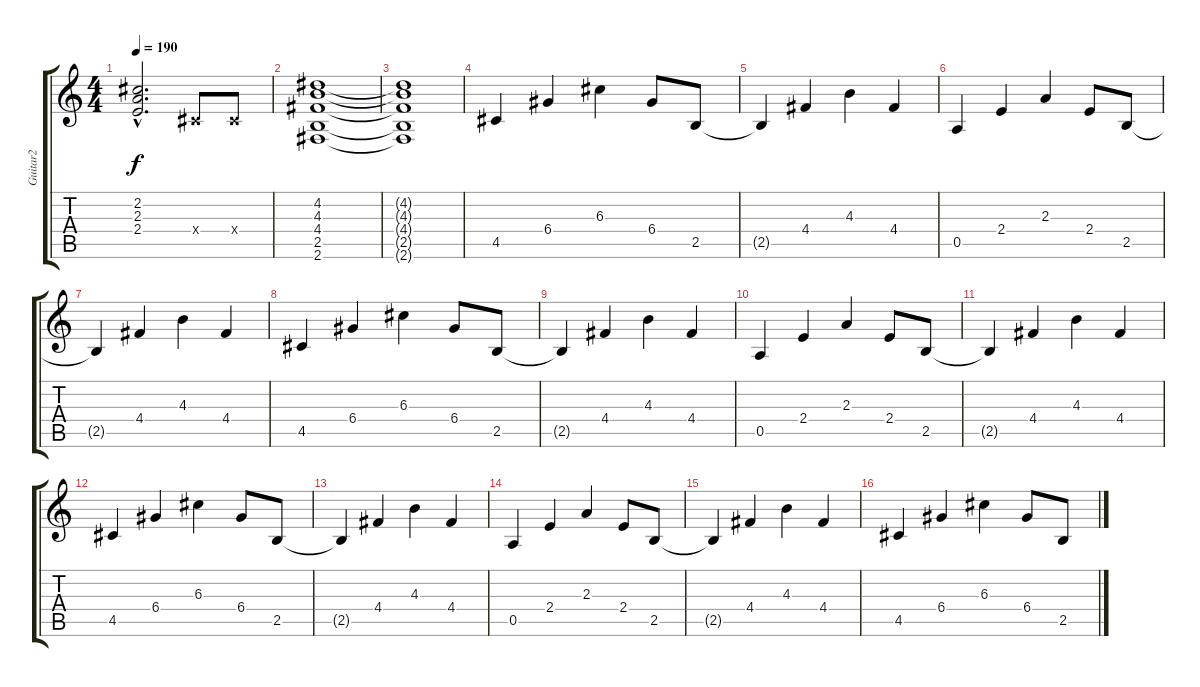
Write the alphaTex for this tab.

\track ("Guitar2" "Guitar2") {instrument electricguitarclean}
\staff {score tabs}
\tuning (E4 B3 G3 D3 A2 E2) {hide}
\ts (4 4)
\tempo 190
\clef g2
\ks c
(2.2{hac t} 2.3{hac t} 2.4{hac t}).2{d dy f} -1.4{x}.8 -1.4{x}.8 |
(4.2 4.3 4.4 2.5 2.6).1 |
(4.2{t} 4.3{t} 4.4{t} 2.5{t} 2.6{t}).1 |
4.5.4 6.4.4 6.3.4 6.4.8 2.5.8 |
2.5{t}.4 4.4.4 4.3.4 4.4.4 |
0.5.4 2.4.4 2.3.4 2.4.8 2.5.8 |
2.5{t}.4 4.4.4 4.3.4 4.4.4 |
4.5.4 6.4.4 6.3.4 6.4.8 2.5.8 |
2.5{t}.4 4.4.4 4.3.4 4.4.4 |
0.5.4 2.4.4 2.3.4 2.4.8 2.5.8 |
2.5{t}.4 4.4.4 4.3.4 4.4.4 |
4.5.4 6.4.4 6.3.4 6.4.8 2.5.8 |
2.5{t}.4 4.4.4 4.3.4 4.4.4 |
0.5.4 2.4.4 2.3.4 2.4.8 2.5.8 |
2.5{t}.4 4.4.4 4.3.4 4.4.4 |
4.5.4 6.4.4 6.3.4 6.4.8 2.5.8
